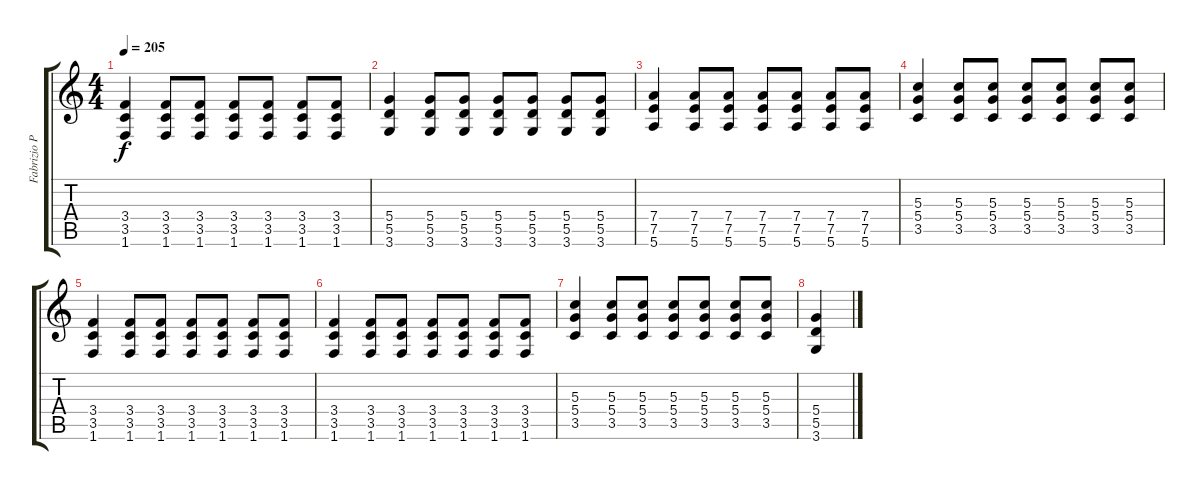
\track ("Fabrizio Panebarco" "Fabrizio P") {instrument distortionguitar}
\staff {score tabs}
\tuning (E4 B3 G3 D3 A2 E2) {hide}
\ts (4 4)
\tempo 205
\clef g2
\ks c
(3.4 3.5 1.6).4{dy f} (3.4 3.5 1.6).8 (3.4 3.5 1.6).8 (3.4 3.5 1.6).8 (3.4 3.5 1.6).8 (3.4 3.5 1.6).8 (3.4 3.5 1.6).8 |
(5.4 5.5 3.6).4 (5.4 5.5 3.6).8 (5.4 5.5 3.6).8 (5.4 5.5 3.6).8 (5.4 5.5 3.6).8 (5.4 5.5 3.6).8 (5.4 5.5 3.6).8 |
(7.4 7.5 5.6).4 (7.4 7.5 5.6).8 (7.4 7.5 5.6).8 (7.4 7.5 5.6).8 (7.4 7.5 5.6).8 (7.4 7.5 5.6).8 (7.4 7.5 5.6).8 |
(5.3 5.4 3.5).4 (5.3 5.4 3.5).8 (5.3 5.4 3.5).8 (5.3 5.4 3.5).8 (5.3 5.4 3.5).8 (5.3 5.4 3.5).8 (5.3 5.4 3.5).8 |
(3.4 3.5 1.6).4 (3.4 3.5 1.6).8 (3.4 3.5 1.6).8 (3.4 3.5 1.6).8 (3.4 3.5 1.6).8 (3.4 3.5 1.6).8 (3.4 3.5 1.6).8 |
(3.4 3.5 1.6).4 (3.4 3.5 1.6).8 (3.4 3.5 1.6).8 (3.4 3.5 1.6).8 (3.4 3.5 1.6).8 (3.4 3.5 1.6).8 (3.4 3.5 1.6).8 |
(5.3 5.4 3.5).4 (5.3 5.4 3.5).8 (5.3 5.4 3.5).8 (5.3 5.4 3.5).8 (5.3 5.4 3.5).8 (5.3 5.4 3.5).8 (5.3 5.4 3.5).8 |
(5.4 5.5 3.6).4
